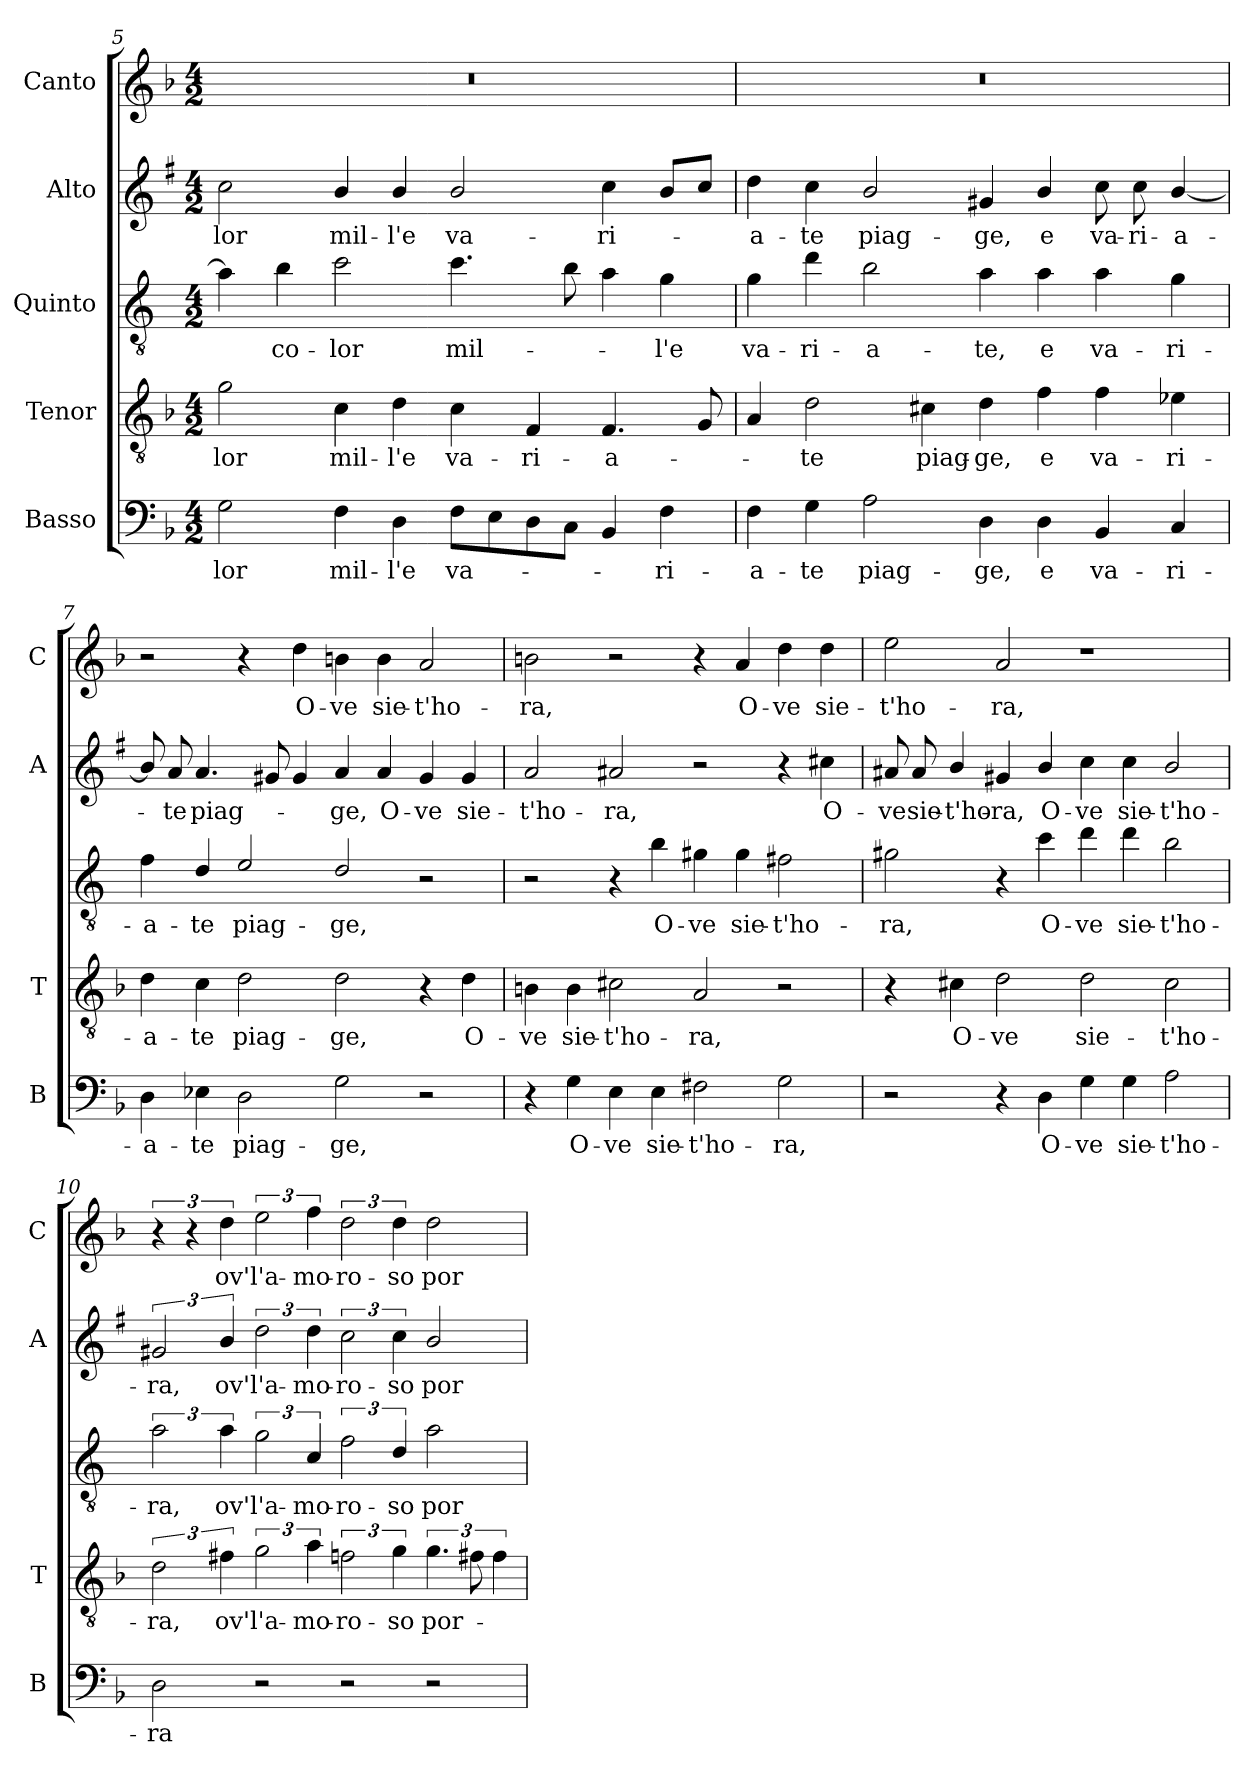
**kern	**text	**kern	**text	**kern	**text	**kern	**text	**kern	**text
*part5	*part5	*part4	*part4	*part3	*part3	*part2	*part2	*part1	*part1
*staff5	*staff5	*staff4	*staff4	*staff3	*staff3	*staff2	*staff2	*staff1	*staff1
*I"Basso	*	*I"Tenor	*	*I"Quinto	*	*I"Alto	*	*I"Canto	*
*I'B	*	*I'T	*	*	*	*I'A	*	*I'C	*
*clefF4	*	*clefGv2	*	*clefGv2	*	*clefG2	*	*clefG2	*
*	*	*	*	*ITrd4c7	*	*ITrd1c2	*	*	*
*k[b-]	*	*k[b-]	*	*k[b-]	*	*k[b-]	*	*k[b-]	*
*F:	*	*F:	*	*F:	*	*F:	*	*F:	*
*M4/2	*	*M4/2	*	*M4/2	*	*M4/2	*	*M4/2	*
=5	=5	=5	=5	=5	=5	=5	=5	=5	=5
!	!LO:LY:b	!	!LO:LY:b	!	!	!	!LO:LY:b	!	!
2G\	-lor	2g\	-lor	4d\]	.	2b-\	-lor	0r	.
!	!	!	!	!	!LO:LY:b	!	!	!	!
.	.	.	.	4e\	co-	.	.	.	.
!	!LO:LY:b	!	!LO:LY:b	!	!LO:LY:b	!	!LO:LY:b	!	!
4F\	mil-	4c\	mil-	2f\	-lor	4a/	mil-	.	.
!	!LO:LY:b	!	!LO:LY:b	!	!	!	!LO:LY:b	!	!
4D\	-l'e	4d\	-l'e	.	.	4a/	-l'e	.	.
!	!LO:LY:b	!	!LO:LY:b	!	!LO:LY:b	!	!LO:LY:b	!	!
8F\L	va-	4c\	va-	4.f\	mil-	2a/	va-	.	.
8E\	.	.	.	.	.	.	.	.	.
!	!	!	!LO:LY:b	!	!	!	!	!	!
8D\	.	4F/	-ri-	.	.	.	.	.	.
8C\J	.	.	.	8e\	.	.	.	.	.
!	!	!	!LO:LY:b	!	!	!	!LO:LY:b	!	!
4BB-/	.	4.F/	-a-	4d\	.	4b-\	-ri-	.	.
!	!LO:LY:b	!	!	!	!LO:LY:b	!	!	!	!
4F\	-ri-	.	.	4c\	-l'e	8a/L	.	.	.
.	.	8G/	.	.	.	8b-/J	.	.	.
=6	=6	=6	=6	=6	=6	=6	=6	=6	=6
!	!LO:LY:b	!	!	!	!LO:LY:b	!	!LO:LY:b	!	!
4F\	-a-	4A/	.	4c\	va-	4cc\	-a-	0r	.
!	!LO:LY:b	!	!LO:LY:b	!	!LO:LY:b	!	!LO:LY:b	!	!
4G\	-te	2d\	-te	4g\	-ri-	4b-\	-te	.	.
!	!LO:LY:b	!	!	!	!LO:LY:b	!	!LO:LY:b	!	!
2A\	piag-	.	.	2e\	-a-	2a/	piag-	.	.
!	!	!	!LO:LY:b	!	!	!	!	!	!
.	.	4c#X\	piag-	.	.	.	.	.	.
!	!LO:LY:b	!	!LO:LY:b	!	!LO:LY:b	!	!LO:LY:b	!	!
4D\	-ge,	4d\	-ge,	4d\	-te,	4f#X/	-ge,	.	.
!	!LO:LY:b	!	!LO:LY:b	!	!LO:LY:b	!	!LO:LY:b	!	!
4D\	e	4f\	e	4d\	e	4a/	e	.	.
!	!LO:LY:b	!	!LO:LY:b	!	!LO:LY:b	!	!LO:LY:b	!	!
4BB-/	va-	4f\	va-	4d\	va-	8b-\	va-	.	.
!	!	!	!	!	!	!	!LO:LY:b	!	!
.	.	.	.	.	.	8b-\	-ri-	.	.
!	!LO:LY:b	!	!LO:LY:b	!	!LO:LY:b	!	!LO:LY:b	!	!
4C/	-ri-	4e-X\	-ri-	4c\	-ri-	[4a/	-a-	.	.
=7	=7	=7	=7	=7	=7	=7	=7	=7	=7
!	!LO:LY:b	!	!LO:LY:b	!	!LO:LY:b	!	!	!	!
4D\	-a-	4d\	-a-	4B-\	-a-	8a/]	.	2r	.
!	!	!	!	!	!	!	!LO:LY:b	!	!
.	.	.	.	.	.	8g/	-te	.	.
!	!LO:LY:b	!	!LO:LY:b	!	!LO:LY:b	!	!LO:LY:b	!	!
4E-X\	-te	4c\	-te	4G/	-te	4.g/	piag-	.	.
!	!LO:LY:b	!	!LO:LY:b	!	!LO:LY:b	!	!	!	!
2D\	piag-	2d\	piag-	2A/	piag-	.	.	4r	.
.	.	.	.	.	.	8f#X/	.	.	.
!	!	!	!	!	!	!	!	!	!LO:LY:b
.	.	.	.	.	.	4f#/	.	4dd\	O-
!	!LO:LY:b	!	!LO:LY:b	!	!LO:LY:b	!	!LO:LY:b	!	!LO:LY:b
2G\	-ge,	2d\	-ge,	2G/	-ge,	4g/	-ge,	4bn\	-ve
!	!	!	!	!	!	!	!LO:LY:b	!	!LO:LY:b
.	.	.	.	.	.	4g/	O-	4b\	sie-
!	!	!	!	!	!	!	!LO:LY:b	!	!LO:LY:b
2r	.	4r	.	2r	.	4f#/	-ve	2a/	-t'ho-
!	!	!	!LO:LY:b	!	!	!	!LO:LY:b	!	!
.	.	4d\	O-	.	.	4f#/	sie-	.	.
!!LO:LB:g=z
=8	=8	=8	=8	=8	=8	=8	=8	=8	=8
!	!	!	!LO:LY:b	!	!	!	!LO:LY:b	!	!LO:LY:b
4r	.	4Bn\	-ve	2r	.	2g/	-t'ho-	2bn\	-ra,
!	!LO:LY:b	!	!LO:LY:b	!	!	!	!	!	!
4G\	O-	4B\	sie-	.	.	.	.	.	.
!	!LO:LY:b	!	!LO:LY:b	!	!	!	!LO:LY:b	!	!
4E\	-ve	2c#X\	-t'ho-	4r	.	2g#X/	-ra,	2r	.
!	!LO:LY:b	!	!	!	!LO:LY:b	!	!	!	!
4E\	sie-	.	.	4e\	O-	.	.	.	.
!	!LO:LY:b	!	!LO:LY:b	!	!LO:LY:b	!	!	!	!
2F#X\	-t'ho-	2A/	-ra,	4c#X\	-ve	2r	.	4r	.
!	!	!	!	!	!LO:LY:b	!	!	!	!LO:LY:b
.	.	.	.	4c#\	sie-	.	.	4a/	O-
!	!LO:LY:b	!	!	!	!LO:LY:b	!	!	!	!LO:LY:b
2G\	-ra,	2r	.	2Bn\	-t'ho-	4r	.	4dd\	-ve
!	!	!	!	!	!	!	!LO:LY:b	!	!LO:LY:b
.	.	.	.	.	.	4bn\	O-	4dd\	sie-
=9	=9	=9	=9	=9	=9	=9	=9	=9	=9
!	!	!	!	!	!LO:LY:b	!	!LO:LY:b	!	!LO:LY:b
2r	.	4r	.	2c#X\	-ra,	8g#X/	-ve	2ee\	-t'ho-
!	!	!	!	!	!	!	!LO:LY:b	!	!
.	.	.	.	.	.	8g#/	sie-	.	.
!	!	!	!LO:LY:b	!	!	!	!LO:LY:b	!	!
.	.	4c#X\	O-	.	.	4a/	-t'ho-	.	.
!	!	!	!LO:LY:b	!	!	!	!LO:LY:b	!	!LO:LY:b
4r	.	2d\	-ve	4r	.	4f#X/	-ra,	2a/	-ra,
!	!LO:LY:b	!	!	!	!LO:LY:b	!	!LO:LY:b	!	!
4D\	O-	.	.	4f\	O-	4a/	O-	.	.
!	!LO:LY:b	!	!LO:LY:b	!	!LO:LY:b	!	!LO:LY:b	!	!
4G\	-ve	2d\	sie-	4g\	-ve	4b-\	-ve	1r	.
!	!LO:LY:b	!	!	!	!LO:LY:b	!	!LO:LY:b	!	!
4G\	sie-	.	.	4g\	sie-	4b-\	sie-	.	.
!	!LO:LY:b	!	!LO:LY:b	!	!LO:LY:b	!	!LO:LY:b	!	!
2A\	-t'ho-	2c#\	-t'ho-	2e\	-t'ho-	2a/	-t'ho-	.	.
=10	=10	=10	=10	=10	=10	=10	=10	=10	=10
!	!LO:LY:b	!	!LO:LY:b	!	!LO:LY:b	!	!LO:LY:b	!	!
2D\	-ra	3d\	-ra,	3d\	-ra,	3f#X/	-ra,	6r	.
.	.	.	.	.	.	.	.	6r	.
!	!	!	!LO:LY:b	!	!LO:LY:b	!	!LO:LY:b	!	!LO:LY:b
.	.	6f#X\	ov'	6d\	ov'	6a/	ov'	6dd\	ov'
!	!	!	!LO:LY:b	!	!LO:LY:b	!	!LO:LY:b	!	!LO:LY:b
2r	.	3g\	l'a-	3c\	l'a-	3cc\	l'a-	3ee\	l'a-
!	!	!	!LO:LY:b	!	!LO:LY:b	!	!LO:LY:b	!	!LO:LY:b
.	.	6a\	-mo-	6F/	-mo-	6cc\	-mo-	6ff\	-mo-
!	!	!	!LO:LY:b	!	!LO:LY:b	!	!LO:LY:b	!	!LO:LY:b
2r	.	3fn\	-ro-	3B-\	-ro-	3b-\	-ro-	3dd\	-ro-
!	!	!	!LO:LY:b	!	!LO:LY:b	!	!LO:LY:b	!	!LO:LY:b
.	.	6g\	-so	6G/	-so	6b-\	-so	6dd\	-so
!	!	!	!LO:LY:b	!	!LO:LY:b	!	!LO:LY:b	!	!LO:LY:b
2r	.	6.g\	por-	2d\	por-	2a/	por-	2dd\	por-
.	.	12f#X\	.	.	.	.	.	.	.
.	.	6f#\	.	.	.	.	.	.	.
=	=	=	=	=	=	=	=	=	=
*-	*-	*-	*-	*-	*-	*-	*-	*-	*-
